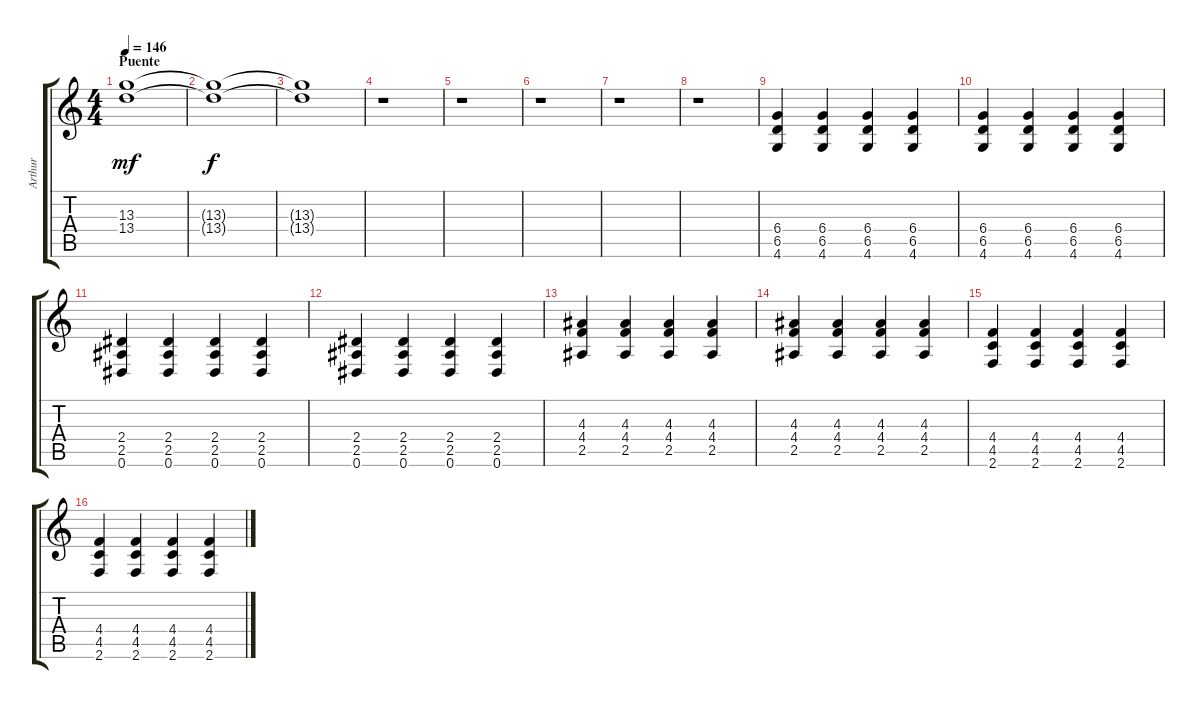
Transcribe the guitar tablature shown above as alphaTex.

\track ("Arthur" "Arthur") {instrument distortionguitar}
\staff {score tabs}
\tuning (Eb4 Bb3 Gb3 Db3 Ab2 Eb2) {hide}
\ts (4 4)
\section ("" "Puente")
\tempo 146
\clef g2
\ks c
(13.3 13.4).1{dy mf volume 6} |
(13.3{t} 13.4{t}).1{dy f} |
(13.3{t} 13.4{t}).1 |
r.1 |
r.1 |
r.1 |
r.1 |
r.1 |
(6.4 6.5 4.6).4{volume 9 instrument overdrivenguitar} (6.4 6.5 4.6).4 (6.4 6.5 4.6).4 (6.4 6.5 4.6).4 |
(6.4 6.5 4.6).4 (6.4 6.5 4.6).4 (6.4 6.5 4.6).4 (6.4 6.5 4.6).4 |
(2.4 2.5 0.6).4 (2.4 2.5 0.6).4 (2.4 2.5 0.6).4 (2.4 2.5 0.6).4 |
(2.4 2.5 0.6).4 (2.4 2.5 0.6).4 (2.4 2.5 0.6).4 (2.4 2.5 0.6).4 |
(4.3 4.4 2.5).4 (4.3 4.4 2.5).4 (4.3 4.4 2.5).4 (4.3 4.4 2.5).4 |
(4.3 4.4 2.5).4 (4.3 4.4 2.5).4 (4.3 4.4 2.5).4 (4.3 4.4 2.5).4 |
(4.4 4.5 2.6).4 (4.4 4.5 2.6).4 (4.4 4.5 2.6).4 (4.4 4.5 2.6).4 |
(4.4 4.5 2.6).4 (4.4 4.5 2.6).4 (4.4 4.5 2.6).4 (4.4 4.5 2.6).4
